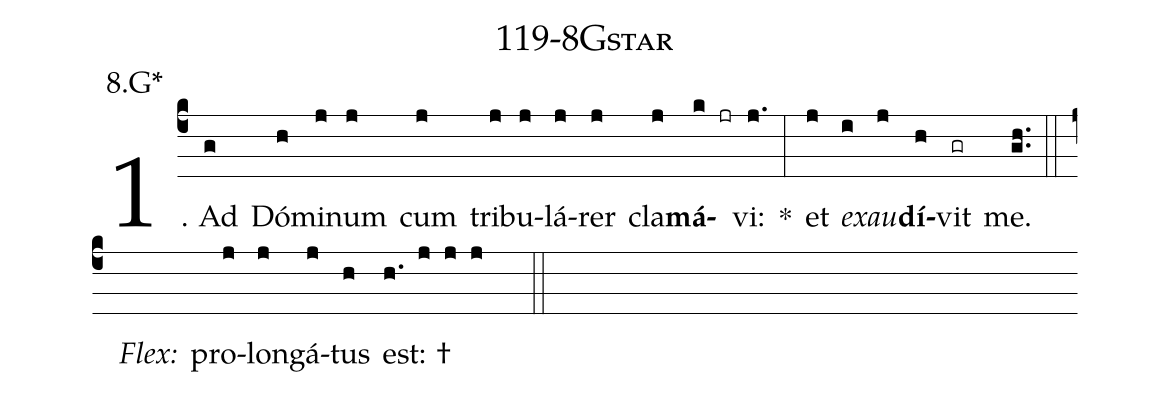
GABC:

name: 119-8Gstar;
annotation: 8.G*;
%%
(c4)1. Ad(g) Dó(h)mi(j)num(j) cum(j) tri(j)bu(j)lá(j)rer(j) cla(j)<b>má</b>(k jr)vi:(j.) *(:) et(j) <i>ex</i>(i)<i>au</i>(j)<b>dí</b>(h)vit(gr) me.(gh..) (::)
<i>Flex:</i>()  pro(j)lon(j)gá(j)tus(h) est: †(h. j j j  ::)
